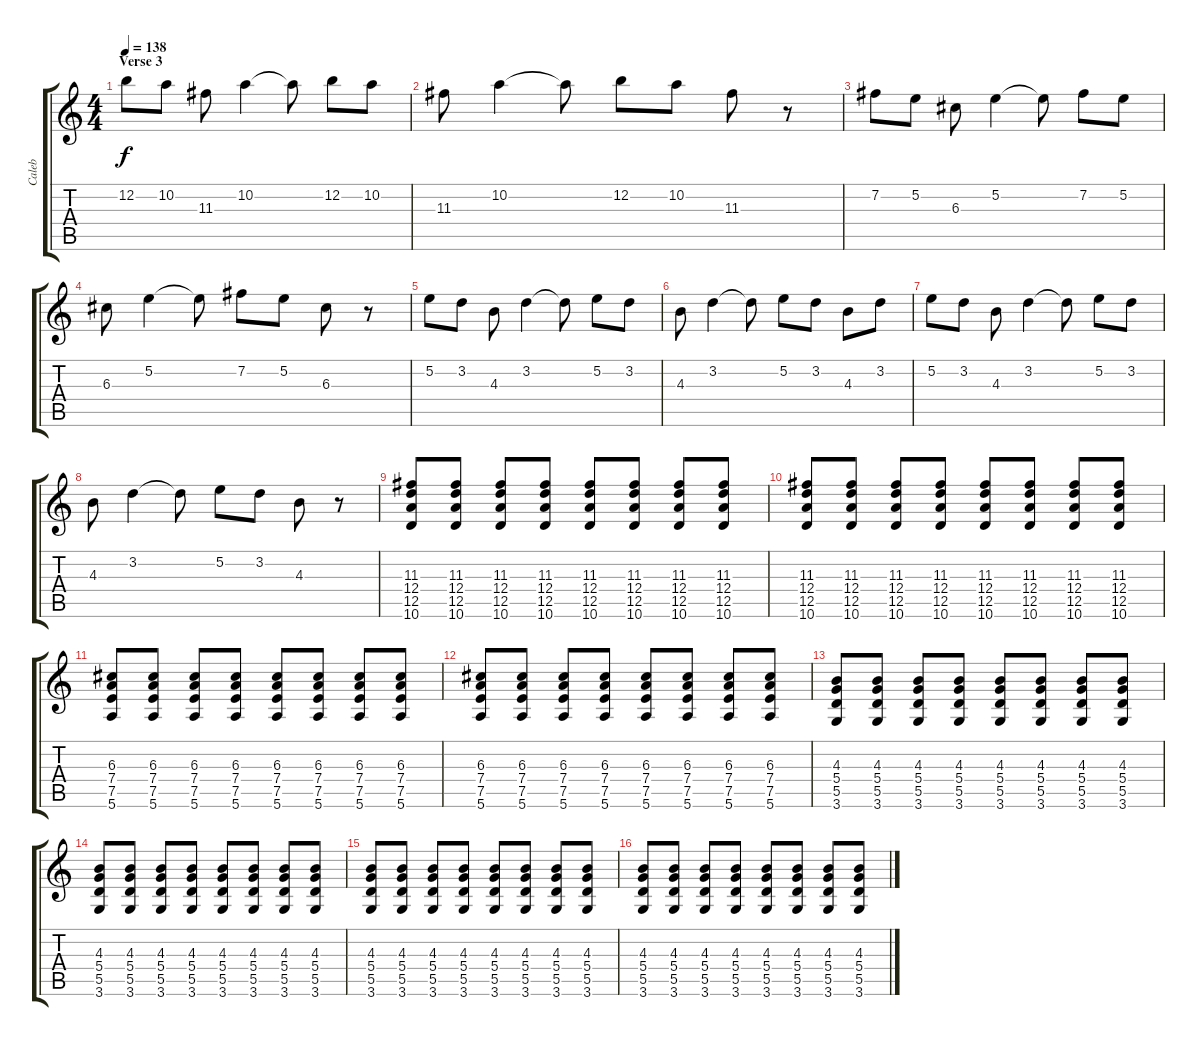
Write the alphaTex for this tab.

\track ("Caleb" "Caleb") {instrument distortionguitar}
\staff {score tabs}
\tuning (E4 B3 G3 D3 A2 E2) {hide}
\ts (4 4)
\section ("" "Verse 3")
\tempo 138
\clef g2
\ks c
12.2.8{dy f volume 16 balance 3 instrument distortionguitar} 10.2.8 11.3.8 10.2.4 10.2{t}.8 12.2.8 10.2.8 |
11.3.8 10.2.4 10.2{t}.8 12.2.8 10.2.8 11.3.8 r.8 |
7.2.8 5.2.8 6.3.8 5.2.4 5.2{t}.8 7.2.8 5.2.8 |
6.3.8 5.2.4 5.2{t}.8 7.2.8 5.2.8 6.3.8 r.8 |
5.2.8 3.2.8 4.3.8 3.2.4 3.2{t}.8 5.2.8 3.2.8 |
4.3.8 3.2.4 3.2{t}.8 5.2.8 3.2.8 4.3.8 3.2.8 |
5.2.8 3.2.8 4.3.8 3.2.4 3.2{t}.8 5.2.8 3.2.8 |
4.3.8 3.2.4 3.2{t}.8 5.2.8 3.2.8 4.3.8 r.8 |
(11.3 12.4 12.5 10.6).8{volume 13 balance 3 instrument overdrivenguitar} (11.3 12.4 12.5 10.6).8 (11.3 12.4 12.5 10.6).8 (11.3 12.4 12.5 10.6).8 (11.3 12.4 12.5 10.6).8 (11.3 12.4 12.5 10.6).8 (11.3 12.4 12.5 10.6).8 (11.3 12.4 12.5 10.6).8 |
(11.3 12.4 12.5 10.6).8 (11.3 12.4 12.5 10.6).8 (11.3 12.4 12.5 10.6).8 (11.3 12.4 12.5 10.6).8 (11.3 12.4 12.5 10.6).8 (11.3 12.4 12.5 10.6).8 (11.3 12.4 12.5 10.6).8 (11.3 12.4 12.5 10.6).8 |
(6.3 7.4 7.5 5.6).8 (6.3 7.4 7.5 5.6).8 (6.3 7.4 7.5 5.6).8 (6.3 7.4 7.5 5.6).8 (6.3 7.4 7.5 5.6).8 (6.3 7.4 7.5 5.6).8 (6.3 7.4 7.5 5.6).8 (6.3 7.4 7.5 5.6).8 |
(6.3 7.4 7.5 5.6).8 (6.3 7.4 7.5 5.6).8 (6.3 7.4 7.5 5.6).8 (6.3 7.4 7.5 5.6).8 (6.3 7.4 7.5 5.6).8 (6.3 7.4 7.5 5.6).8 (6.3 7.4 7.5 5.6).8 (6.3 7.4 7.5 5.6).8 |
(4.3 5.4 5.5 3.6).8 (4.3 5.4 5.5 3.6).8 (4.3 5.4 5.5 3.6).8 (4.3 5.4 5.5 3.6).8 (4.3 5.4 5.5 3.6).8 (4.3 5.4 5.5 3.6).8 (4.3 5.4 5.5 3.6).8 (4.3 5.4 5.5 3.6).8 |
(4.3 5.4 5.5 3.6).8 (4.3 5.4 5.5 3.6).8 (4.3 5.4 5.5 3.6).8 (4.3 5.4 5.5 3.6).8 (4.3 5.4 5.5 3.6).8 (4.3 5.4 5.5 3.6).8 (4.3 5.4 5.5 3.6).8 (4.3 5.4 5.5 3.6).8 |
(4.3 5.4 5.5 3.6).8 (4.3 5.4 5.5 3.6).8 (4.3 5.4 5.5 3.6).8 (4.3 5.4 5.5 3.6).8 (4.3 5.4 5.5 3.6).8 (4.3 5.4 5.5 3.6).8 (4.3 5.4 5.5 3.6).8 (4.3 5.4 5.5 3.6).8 |
(4.3 5.4 5.5 3.6).8 (4.3 5.4 5.5 3.6).8 (4.3 5.4 5.5 3.6).8 (4.3 5.4 5.5 3.6).8 (4.3 5.4 5.5 3.6).8 (4.3 5.4 5.5 3.6).8 (4.3 5.4 5.5 3.6).8 (4.3 5.4 5.5 3.6).8
